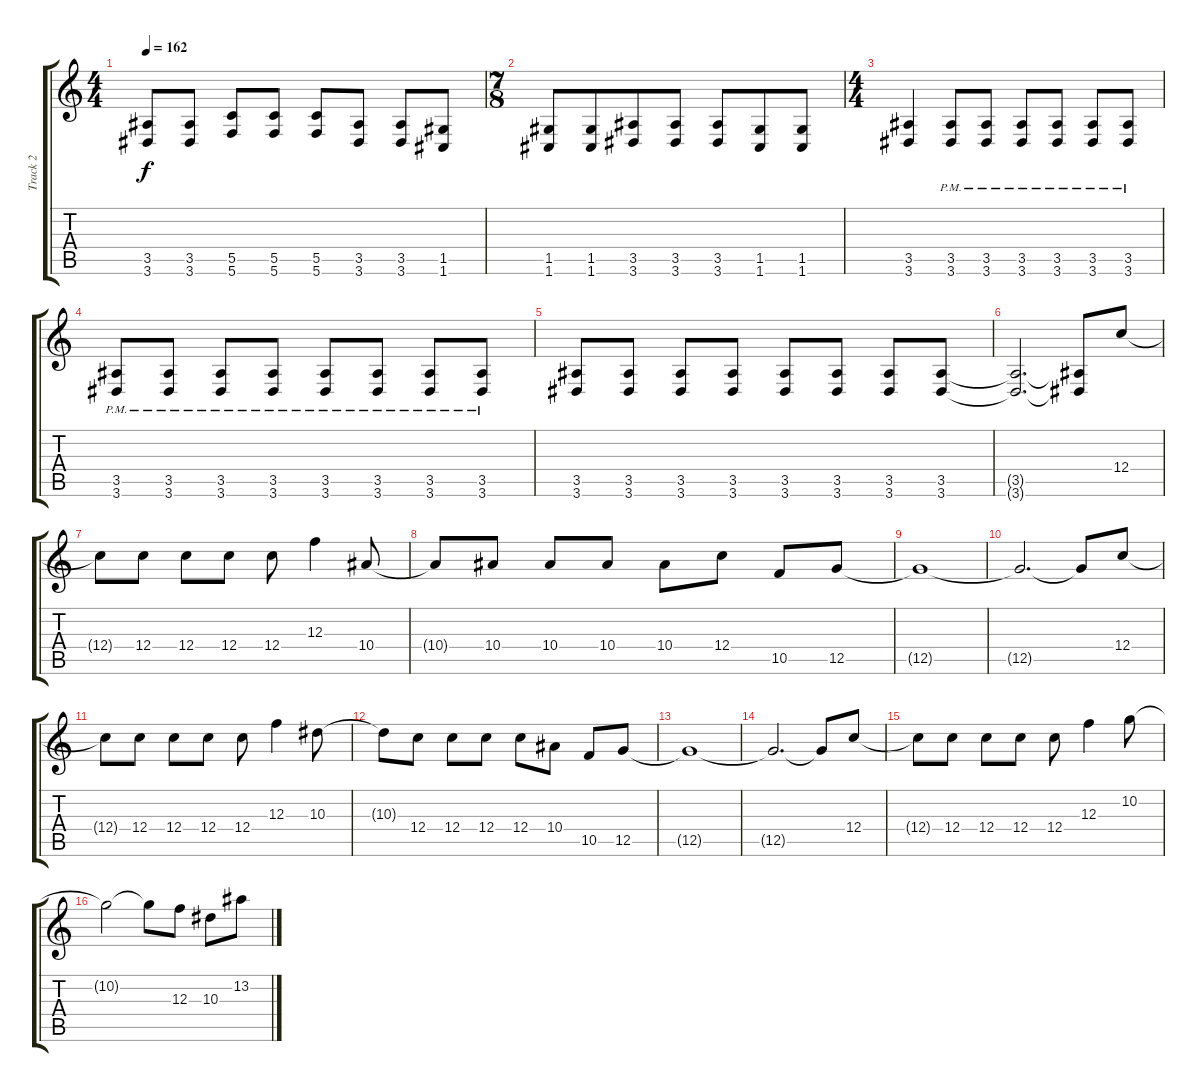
\track ("Track 2" "Track 2") {instrument distortionguitar}
\staff {score tabs}
\tuning (D4 A3 F3 C3 G2 C2) {hide}
\ts (4 4)
\tempo 162
\clef g2
\ks c
(3.5 3.6).8{dy f} (3.5 3.6).8 (5.5 5.6).8 (5.5 5.6).8 (5.5 5.6).8 (3.5 3.6).8 (3.5 3.6).8 (1.5 1.6).8 |
\ts (7 8)
(1.5 1.6).8 (1.5 1.6).8 (3.5 3.6).8 (3.5 3.6).8 (3.5 3.6).8 (1.5 1.6).8 (1.5 1.6).8 |
\ts (4 4)
(3.5 3.6).4 (3.5{pm} 3.6{pm}).8 (3.5{pm} 3.6{pm}).8 (3.5{pm} 3.6{pm}).8 (3.5{pm} 3.6{pm}).8 (3.5{pm} 3.6{pm}).8 (3.5{pm} 3.6{pm}).8 |
(3.5{pm} 3.6{pm}).8 (3.5{pm} 3.6{pm}).8 (3.5{pm} 3.6{pm}).8 (3.5{pm} 3.6{pm}).8 (3.5{pm} 3.6{pm}).8 (3.5{pm} 3.6{pm}).8 (3.5{pm} 3.6{pm}).8 (3.5{pm} 3.6{pm}).8 |
(3.5 3.6).8 (3.5 3.6).8 (3.5 3.6).8 (3.5 3.6).8 (3.5 3.6).8 (3.5 3.6).8 (3.5 3.6).8 (3.5 3.6).8 |
(3.5{t} 3.6{t}).2{d} (3.5{t} 3.6{t}).8 12.4.8 |
12.4{t}.8 12.4.8 12.4.8 12.4.8 12.4.8 12.3.4 10.4.8 |
10.4{t}.8 10.4.8 10.4.8 10.4.8 10.4.8 12.4.8 10.5.8 12.5.8 |
12.5{t}.1 |
12.5{t}.2{d} 12.5{t}.8 12.4.8 |
12.4{t}.8 12.4.8 12.4.8 12.4.8 12.4.8 12.3.4 10.3.8 |
10.3{t}.8 12.4.8 12.4.8 12.4.8 12.4.8 10.4.8 10.5.8 12.5.8 |
12.5{t}.1 |
12.5{t}.2{d} 12.5{t}.8 12.4.8 |
12.4{t}.8 12.4.8 12.4.8 12.4.8 12.4.8 12.3.4 10.2.8 |
10.2{t}.2 10.2{t}.8 12.3.8 10.3.8 13.2.8
